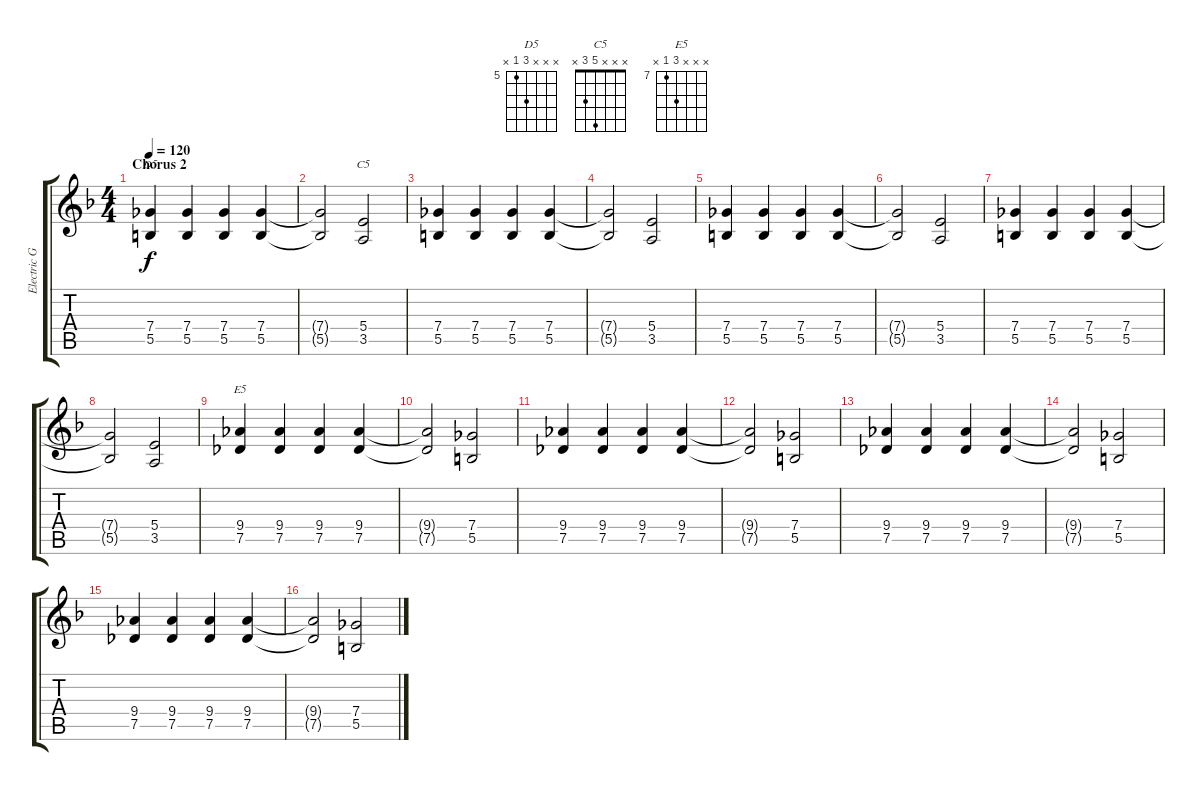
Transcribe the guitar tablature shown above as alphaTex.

\track ("Electric Guitar" "Electric G") {instrument distortionguitar}
\staff {score tabs}
\tuning (Db4 Ab3 E3 B2 Gb2 Db2) {hide}
\chord ("D5" x x x 7 5 x) {firstfret 5}
\chord ("C5" x x x 5 3 x)
\chord ("E5" x x x 9 7 x) {firstfret 7}
\ts (4 4)
\section ("" "Chorus 2")
\tempo 120
\clef g2
\ks f
(7.4 5.5).4{ch "D5" dy f} (7.4 5.5).4 (7.4 5.5).4 (7.4 5.5).4 |
(7.4{t} 5.5{t}).2 (5.4 3.5).2{ch "C5"} |
(7.4 5.5).4 (7.4 5.5).4 (7.4 5.5).4 (7.4 5.5).4 |
(7.4{t} 5.5{t}).2 (5.4 3.5).2 |
(7.4 5.5).4 (7.4 5.5).4 (7.4 5.5).4 (7.4 5.5).4 |
(7.4{t} 5.5{t}).2 (5.4 3.5).2 |
(7.4 5.5).4 (7.4 5.5).4 (7.4 5.5).4 (7.4 5.5).4 |
(7.4{t} 5.5{t}).2 (5.4 3.5).2 |
(9.4 7.5).4{ch "E5"} (9.4 7.5).4 (9.4 7.5).4 (9.4 7.5).4 |
(9.4{t} 7.5{t}).2 (7.4 5.5).2 |
(9.4 7.5).4 (9.4 7.5).4 (9.4 7.5).4 (9.4 7.5).4 |
(9.4{t} 7.5{t}).2 (7.4 5.5).2 |
(9.4 7.5).4 (9.4 7.5).4 (9.4 7.5).4 (9.4 7.5).4 |
(9.4{t} 7.5{t}).2 (7.4 5.5).2 |
(9.4 7.5).4 (9.4 7.5).4 (9.4 7.5).4 (9.4 7.5).4 |
(9.4{t} 7.5{t}).2 (7.4 5.5).2
